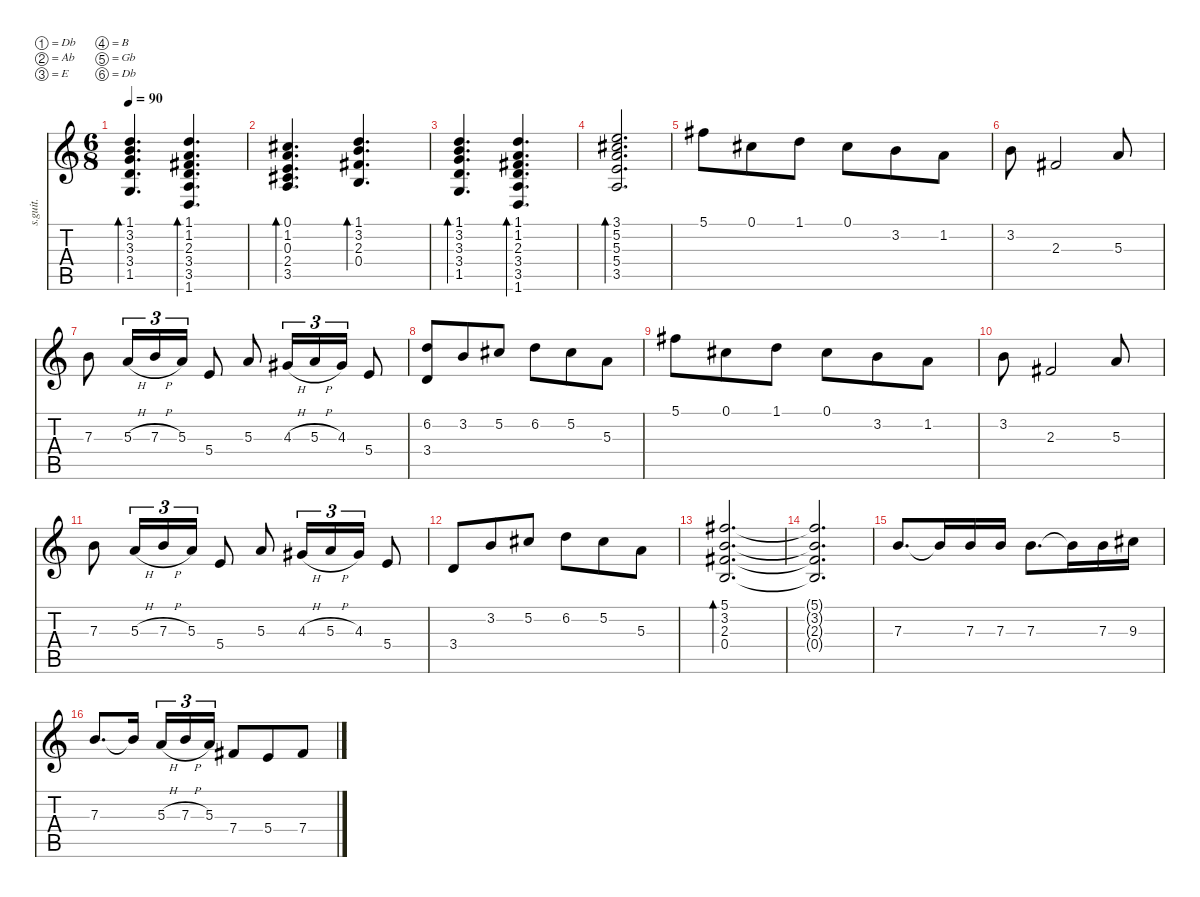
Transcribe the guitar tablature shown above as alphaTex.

\defaultSystemsLayout 4
\hideDynamics
\bracketExtendMode nobrackets
\otherSystemsTrackNameOrientation horizontal
\track ("Emppu Vuorinen" "s.guit.") {instrument acousticguitarsteel}
\staff {score tabs}
\tuning (Db4 Ab3 E3 B2 Gb2 Db2)
\ts (6 8)
\tempo 90
\clef g2
\ks c
(1.1 3.2 3.3 3.4 1.5).4{d bd 120 dy f beam Up} (1.1 1.2 2.3{acc #} 3.4 3.5 1.6).4{d bd 120 beam Up} |
(0.1{acc #} 1.2 0.3 2.4{acc #} 3.5).4{d bd 120 beam Up} (1.1 3.2 2.3{acc #} 0.4).4{d bd 120 beam Up} |
(1.1 3.2 3.3 3.4 1.5).4{d bd 120 beam Up} (1.1 1.2 2.3{acc #} 3.4 3.5 1.6).4{d bd 120 beam Up} |
(3.1 5.2{acc #} 5.3 5.4 3.5).2{d bd 120 beam Up} |
5.1{acc #}.8{beam Down} 0.1{acc #}.8{beam Down} 1.1.8{beam Down} 0.1{acc #}.8{beam Down} 3.2.8{beam Down} 1.2.8{beam Down} |
3.2.8{beam Down} 2.3{acc #}.2{beam Up} 5.3.8{beam Up} |
7.3.8{beam Down} 5.3{h}.16{tu (3 2) beam Up} 7.3{h}.16{tu (3 2) beam Up} 5.3.16{tu (3 2) beam Up} 5.4.8{beam Up} 5.3.8{beam Up} 4.3{h acc #}.16{tu (3 2) beam Up} 5.3{h}.16{tu (3 2) beam Up} 4.3{acc #}.16{tu (3 2) beam Up} 5.4.8{beam Up} |
(6.2 3.4).8{beam Up} 3.2.8{beam Up} 5.2{acc #}.8{beam Up} 6.2.8{beam Down} 5.2{acc #}.8{beam Down} 5.3.8{beam Down} |
5.1{acc #}.8{beam Down} 0.1{acc #}.8{beam Down} 1.1.8{beam Down} 0.1{acc #}.8{beam Down} 3.2.8{beam Down} 1.2.8{beam Down} |
3.2.8{beam Down} 2.3{acc #}.2{beam Up} 5.3.8{beam Up} |
7.3.8{beam Down} 5.3{h}.16{tu (3 2) beam Up} 7.3{h}.16{tu (3 2) beam Up} 5.3.16{tu (3 2) beam Up} 5.4.8{beam Up} 5.3.8{beam Up} 4.3{h acc #}.16{tu (3 2) beam Up} 5.3{h}.16{tu (3 2) beam Up} 4.3{acc #}.16{tu (3 2) beam Up} 5.4.8{beam Up} |
3.4.8{beam Up} 3.2.8{beam Up} 5.2{acc #}.8{beam Up} 6.2.8{beam Down} 5.2{acc #}.8{beam Down} 5.3.8{beam Down} |
(5.1{acc #} 3.2 2.3{acc #} 0.4).2{d bd 120 beam Up} |
(5.1{t acc #} 3.2{t} 2.3{t acc #} 0.4{t}).2{d beam Up} |
7.3.8{d beam Up} 7.3{t}.16{beam Up} 7.3.16{beam Up} 7.3.16{beam Up} 7.3.8{d beam Down} 7.3{t}.16{beam Down} 7.3.16{beam Down} 9.3{acc #}.16{beam Down} |
7.3.8{d beam Up} 7.3{t}.16{beam Up} 5.3{h}.16{tu (3 2) beam Up} 7.3{h}.16{tu (3 2) beam Up} 5.3.16{tu (3 2) beam Up} 7.4{acc #}.8{beam Up} 5.4.8{beam Up} 7.4{acc #}.8{beam Up}
